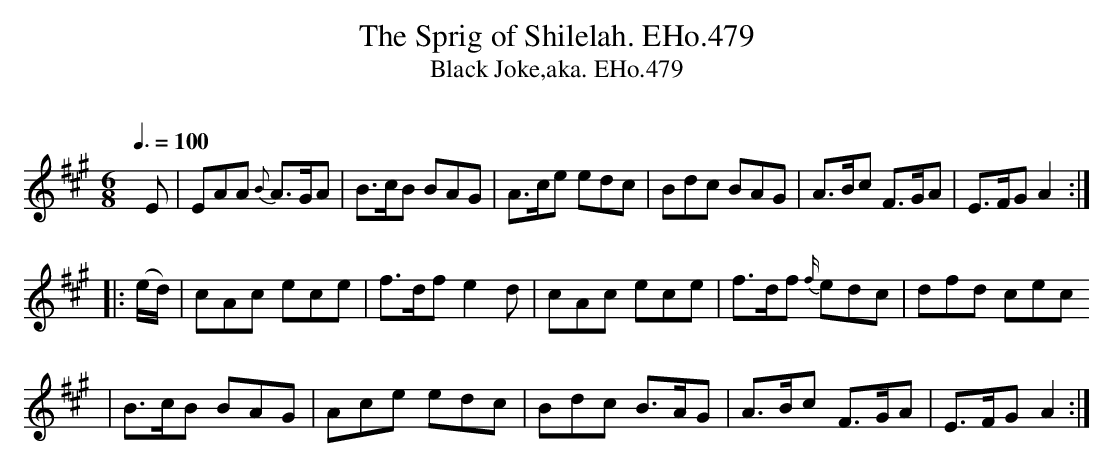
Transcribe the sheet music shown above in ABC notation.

X:1
T:Sprig of Shilelah. EHo.479, The
T:Black Joke,aka. EHo.479
M:6/8
L:1/8
Q:3/8=100
O:
K:A
yE | EAA {B}A>GA | B>cB BAG | A>ce edc | Bdc BAG | A>Bc F>GA | E>FG A2 :|
|: (e/d/) | cAc ece | f>df e2d | cAc ece | f>df {f/}edc | dfd cec
| B>cB BAG | Ace edc | Bdc B>AG | A>Bc F>GA | E>FG A2 :|
